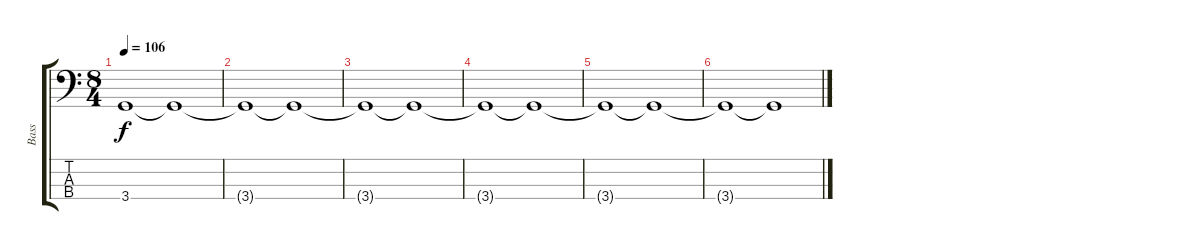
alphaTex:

\track ("Bass" "Bass") {instrument electricbassfinger}
\staff {score tabs}
\tuning (G2 D2 A1 E1) {hide}
\ts (8 4)
\tempo 106
\clef f4
\ks c
3.4{t}.1{dy f} 3.4{t}.1 |
3.4{t}.1 3.4{t}.1 |
3.4{t}.1 3.4{t}.1 |
3.4{t}.1 3.4{t}.1 |
3.4{t}.1 3.4{t}.1 |
3.4{t}.1 3.4{t}.1
